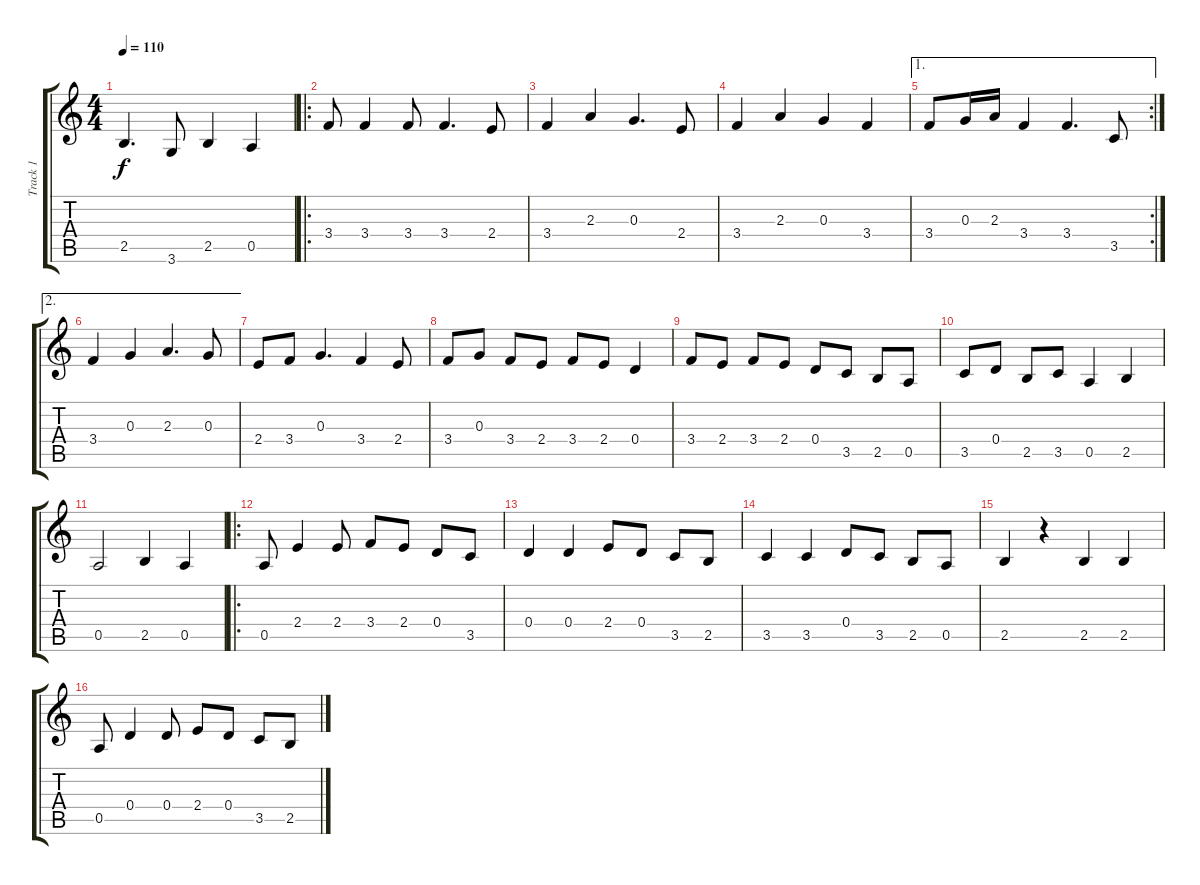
\track ("Track 1" "Track 1") {instrument acousticguitarsteel}
\staff {score tabs}
\tuning (E4 B3 G3 D3 A2 E2) {hide}
\ts (4 4)
\tempo 110
\clef g2
\ks c
2.5.4{d dy f} 3.6.8 2.5.4 0.5.4 |
\ro
3.4.8 3.4.4 3.4.8 3.4.4{d} 2.4.8 |
3.4.4 2.3.4 0.3.4{d} 2.4.8 |
3.4.4 2.3.4 0.3.4 3.4.4 |
\ae 1
\rc 2
3.4.8 0.3.16 2.3.16 3.4.4 3.4.4{d} 3.5.8 |
\ae 2
3.4.4 0.3.4 2.3.4{d} 0.3.8 |
2.4.8 3.4.8 0.3.4{d} 3.4.4 2.4.8 |
3.4.8 0.3.8 3.4.8 2.4.8 3.4.8 2.4.8 0.4.4 |
3.4.8 2.4.8 3.4.8 2.4.8 0.4.8 3.5.8 2.5.8 0.5.8 |
3.5.8 0.4.8 2.5.8 3.5.8 0.5.4 2.5.4 |
0.5.2 2.5.4 0.5.4 |
\ro
0.5.8 2.4.4 2.4.8 3.4.8 2.4.8 0.4.8 3.5.8 |
0.4.4 0.4.4 2.4.8 0.4.8 3.5.8 2.5.8 |
3.5.4 3.5.4 0.4.8 3.5.8 2.5.8 0.5.8 |
2.5.4 r.4 2.5.4 2.5.4 |
0.5.8 0.4.4 0.4.8 2.4.8 0.4.8 3.5.8 2.5.8
